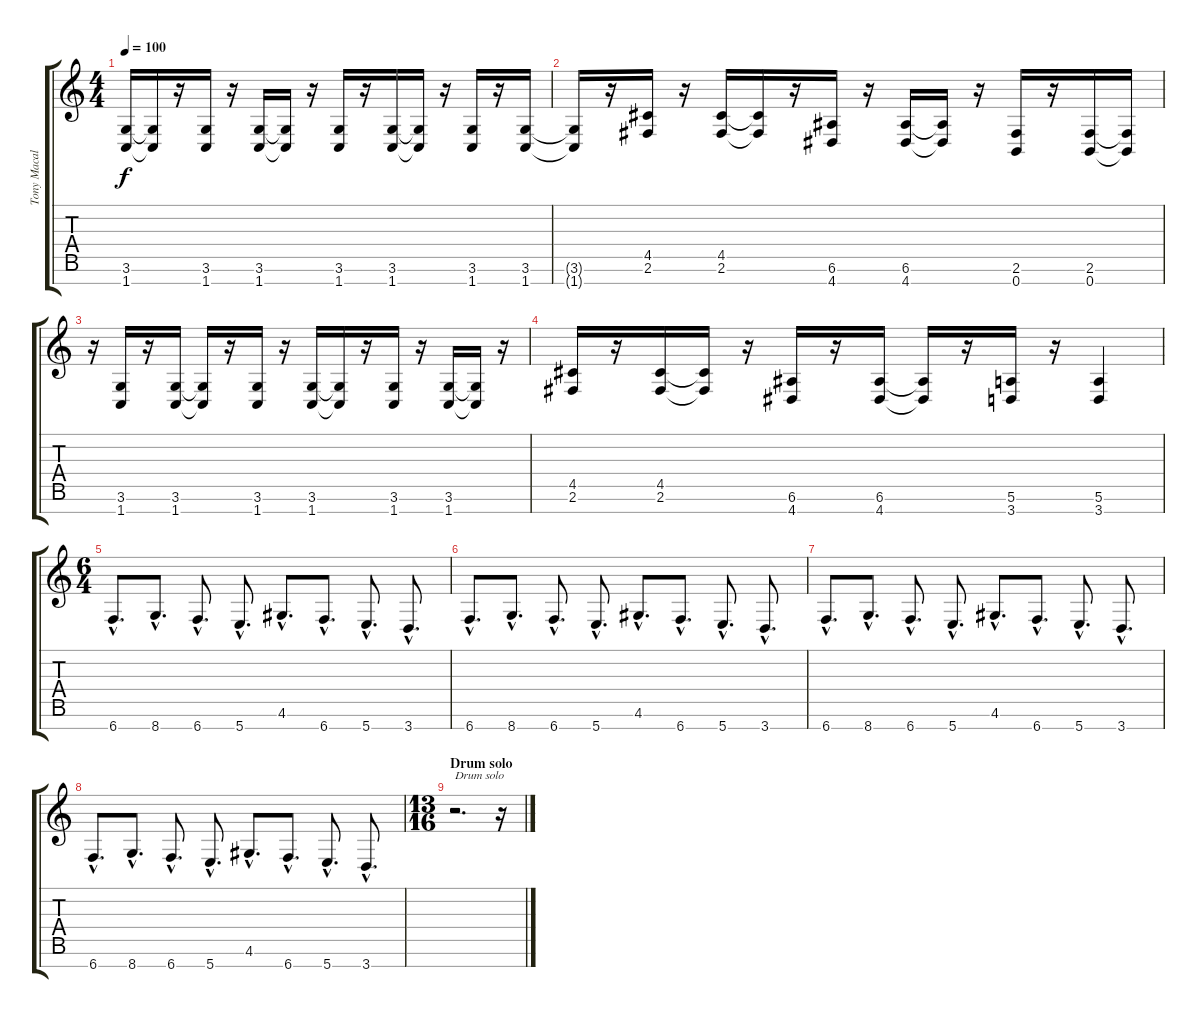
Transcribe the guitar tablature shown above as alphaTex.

\track ("Tony Macalpine" "Tony Macal") {instrument overdrivenguitar}
\staff {score tabs}
\tuning (E4 B3 G3 D3 A2 E2 B1) {hide}
\ts (4 4)
\tempo 100
\clef g2
\ks c
(3.6 1.7).16{dy f} (3.6{t} 1.7{t}).16 r.16 (3.6 1.7).16 r.16 (3.6 1.7).16 (3.6{t} 1.7{t}).16 r.16 (3.6 1.7).16 r.16 (3.6 1.7).16 (3.6{t} 1.7{t}).16 r.16 (3.6 1.7).16 r.16 (3.6 1.7).16 |
(3.6{t} 1.7{t}).16 r.16 (4.5 2.6).16 r.16 (4.5 2.6).16 (4.5{t} 2.6{t}).16 r.16 (6.6 4.7).16 r.16 (6.6 4.7).16 (6.6{t} 4.7{t}).16 r.16 (2.6 0.7).16 r.16 (2.6 0.7).16 (2.6{t} 0.7{t}).16 |
r.16 (3.6 1.7).16 r.16 (3.6 1.7).16 (3.6{t} 1.7{t}).16 r.16 (3.6 1.7).16 r.16 (3.6 1.7).16 (3.6{t} 1.7{t}).16 r.16 (3.6 1.7).16 r.16 (3.6 1.7).16 (3.6{t} 1.7{t}).16 r.16 |
(4.5 2.6).16 r.16 (4.5 2.6).16 (4.5{t} 2.6{t}).16 r.16 (6.6 4.7).16 r.16 (6.6 4.7).16 (6.6{t} 4.7{t}).16 r.16 (5.6 3.7).16 r.16 (5.6 3.7).4 |
\ts (6 4)
6.7{hac}.8{d} 8.7{hac}.8{d} 6.7{hac}.8{d} 5.7{hac}.8{d} 4.6{hac}.8{d} 6.7{hac}.8{d} 5.7{hac}.8{d} 3.7{hac}.8{d} |
6.7{hac}.8{d} 8.7{hac}.8{d} 6.7{hac}.8{d} 5.7{hac}.8{d} 4.6{hac}.8{d} 6.7{hac}.8{d} 5.7{hac}.8{d} 3.7{hac}.8{d} |
6.7{hac}.8{d} 8.7{hac}.8{d} 6.7{hac}.8{d} 5.7{hac}.8{d} 4.6{hac}.8{d} 6.7{hac}.8{d} 5.7{hac}.8{d} 3.7{hac}.8{d} |
6.7{hac}.8{d} 8.7{hac}.8{d} 6.7{hac}.8{d} 5.7{hac}.8{d} 4.6{hac}.8{d} 6.7{hac}.8{d} 5.7{hac}.8{d} 3.7{hac}.8{d} |
\ts (13 16)
\section ("" "Drum solo")
r.2{d txt "Drum solo"} r.16
